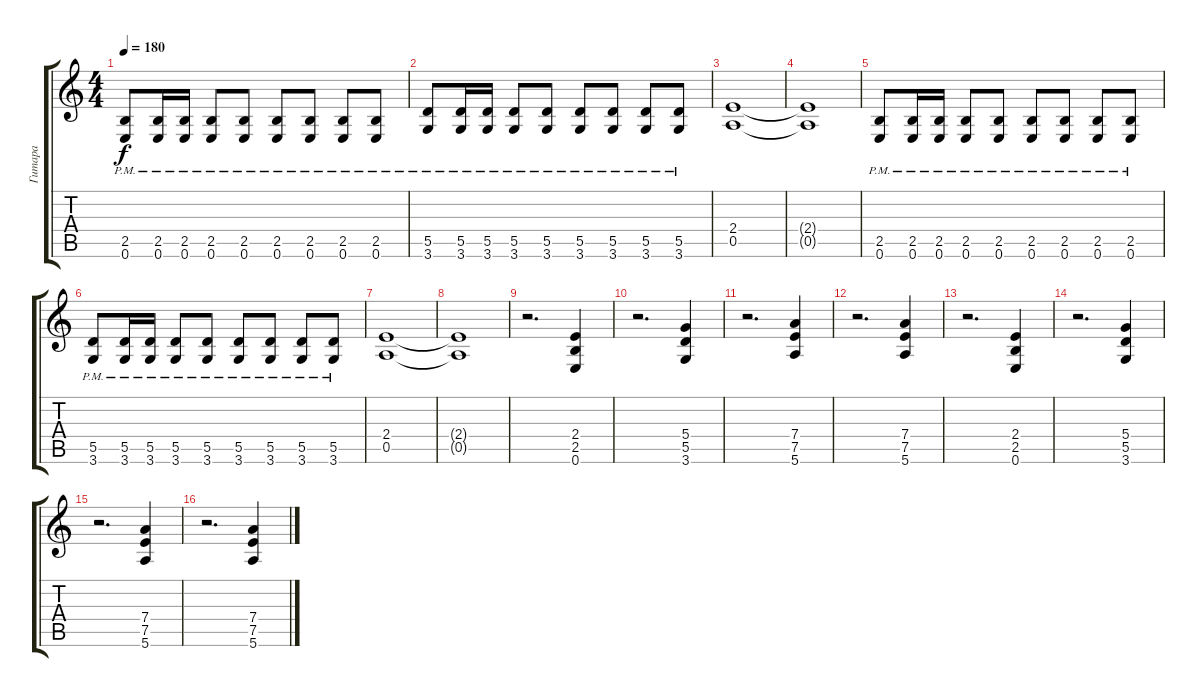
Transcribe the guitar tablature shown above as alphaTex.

\track ("Гитара" "Гитара") {instrument overdrivenguitar}
\staff {score tabs}
\tuning (E4 B3 G3 D3 A2 E2) {hide}
\ts (4 4)
\tempo 180
\clef g2
\ks c
(2.5{pm} 0.6{pm}).8{dy f volume 14} (2.5{pm} 0.6{pm}).16 (2.5{pm} 0.6{pm}).16 (2.5{pm} 0.6{pm}).8 (2.5{pm} 0.6{pm}).8 (2.5{pm} 0.6{pm}).8 (2.5{pm} 0.6{pm}).8 (2.5{pm} 0.6{pm}).8 (2.5{pm} 0.6{pm}).8 |
(5.5{pm} 3.6{pm}).8{volume 12} (5.5{pm} 3.6{pm}).16 (5.5{pm} 3.6{pm}).16 (5.5{pm} 3.6{pm}).8 (5.5{pm} 3.6{pm}).8 (5.5{pm} 3.6{pm}).8 (5.5{pm} 3.6{pm}).8 (5.5{pm} 3.6{pm}).8 (5.5{pm} 3.6{pm}).8 |
(2.4 0.5).1 |
(2.4{t} 0.5{t}).1 |
(2.5{pm} 0.6{pm}).8{volume 14} (2.5{pm} 0.6{pm}).16 (2.5{pm} 0.6{pm}).16 (2.5{pm} 0.6{pm}).8 (2.5{pm} 0.6{pm}).8 (2.5{pm} 0.6{pm}).8 (2.5{pm} 0.6{pm}).8 (2.5{pm} 0.6{pm}).8 (2.5{pm} 0.6{pm}).8 |
(5.5{pm} 3.6{pm}).8{volume 12} (5.5{pm} 3.6{pm}).16 (5.5{pm} 3.6{pm}).16 (5.5{pm} 3.6{pm}).8 (5.5{pm} 3.6{pm}).8 (5.5{pm} 3.6{pm}).8 (5.5{pm} 3.6{pm}).8 (5.5{pm} 3.6{pm}).8 (5.5{pm} 3.6{pm}).8 |
(2.4 0.5).1 |
(2.4{t} 0.5{t}).1 |
r.2{d} (2.4 2.5 0.6).4{volume 16} |
r.2{d} (5.4 5.5 3.6).4 |
r.2{d} (7.4 7.5 5.6).4 |
r.2{d} (7.4 7.5 5.6).4 |
r.2{d} (2.4 2.5 0.6).4 |
r.2{d} (5.4 5.5 3.6).4 |
r.2{d} (7.4 7.5 5.6).4 |
r.2{d} (7.4 7.5 5.6).4
